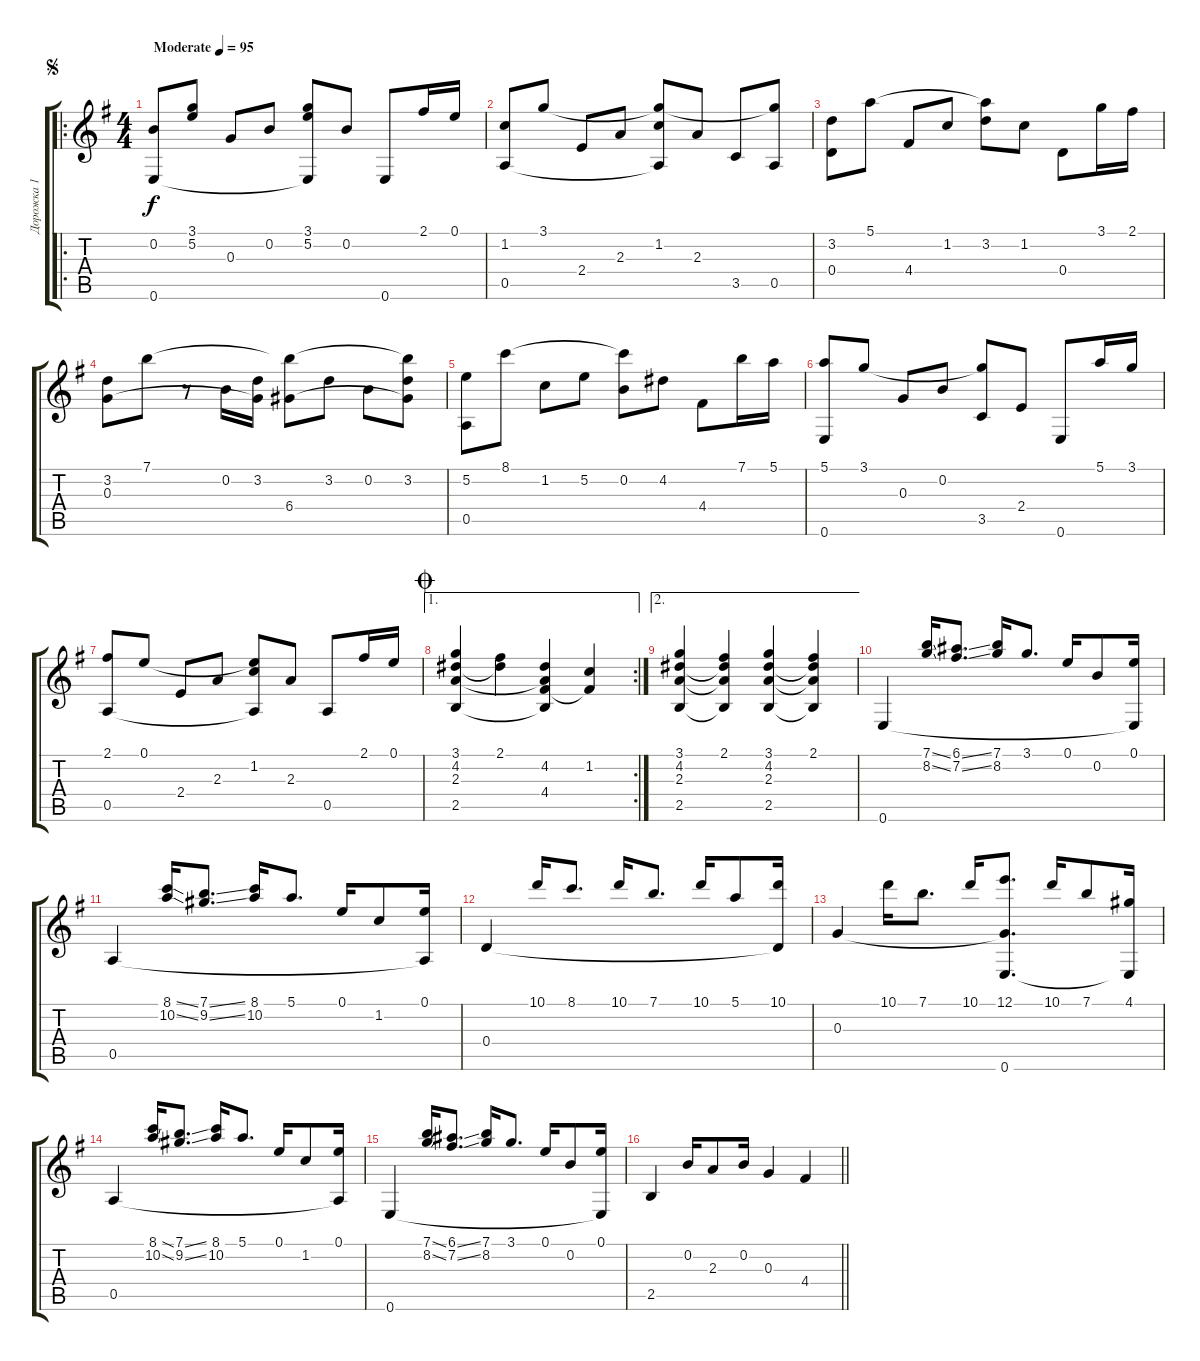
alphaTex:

\track ("Дорожка 1" "Дорожка 1") {instrument acousticguitarsteel}
\staff {score tabs}
\tuning (E4 B3 G3 D3 A2 E2) {hide}
\ro
\ts (4 4)
\jump segno
\tempo (95 "Moderate")
\clef g2
\ks g
(0.2 0.6).8{dy f instrument acousticguitarsteel} (3.1 5.2).8 0.3.8 0.2.8 (3.1 5.2 0.6{t}).8 0.2.8 0.6.8 2.1.16 0.1.16 |
(1.2 0.5).8 3.1.8 2.4.8 2.3.8 (3.1{t} 1.2 0.5{t}).8 2.3.8 3.5.8 (3.1{t} 0.5).8 |
(3.2 0.4).8 5.1.8 4.4.8 1.2.8 (5.1{t} 3.2).8 1.2.8 0.4.8 3.1.16 2.1.16 |
(3.2 0.3).8 7.1.8 r.8 0.2.16 (3.2 0.3{t}).16 (7.1{t} 6.4).8 3.2.8 0.2.8 (7.1{t} 3.2 6.4{t}).8 |
(5.2 0.5).8 8.1.8 1.2.8 5.2.8 (8.1{t} 0.2).8 4.2.8 4.4.8 7.1.16 5.1.16 |
(5.1 0.6).8 3.1.8 0.3.8 0.2.8 (3.1{t} 3.5).8 2.4.8 0.6.8 5.1.16 3.1.16 |
(2.1 0.5).8 0.1.8 2.4.8 2.3.8 (0.1{t} 1.2 0.5{t}).8 2.3.8 0.5.8 2.1.16 0.1.16 |
\ae 1
\rc 2
\jump coda
(3.1 4.2 2.3 2.5).4 (2.1 4.2{t}).4 (4.2 2.3{t} 4.4 2.5{t}).4 (1.2 4.4{t}).4 |
\ae 2
(3.1 4.2 2.3 2.5).4 (2.1 4.2{t} 2.3{t} 2.5{t}).4 (3.1 4.2 2.3 2.5).4 (2.1 4.2{t} 2.3{t} 2.5{t}).4 |
0.6.4 (7.1{ss} 8.2{ss}).16{beam Up} (6.1{ss} 7.2{ss}).8{d beam Up} (7.1 8.2).16{beam Up} 3.1.8{d beam Up} 0.1.16{beam Up} 0.2.8{beam Up} (0.1 0.6{t}).16{beam Up} |
0.5.4 (8.1{ss} 10.2{ss}).16{beam Up} (7.1{ss} 9.2{ss}).8{d beam Up} (8.1 10.2).16{beam Up} 5.1.8{d beam Up} 0.1.16{beam Up} 1.2.8{beam Up} (0.1 0.5{t}).16{beam Up} |
0.4.4 10.1.16{beam Up} 8.1.8{d beam Up} 10.1.16{beam Up} 7.1.8{d beam Up} 10.1.16{beam Up} 5.1.8{beam Up} (10.1 0.4{t}).16{beam Up} |
0.3.4 10.1.16 7.1.8{d} 10.1.16 (12.1 0.3{t} 0.6).8{d} 10.1.16 7.1.8 (4.1 0.6{t}).16 |
0.5.4 (8.1{ss} 10.2{ss}).16{beam Up} (7.1{ss} 9.2{ss}).8{d beam Up} (8.1 10.2).16{beam Up} 5.1.8{d beam Up} 0.1.16{beam Up} 1.2.8{beam Up} (0.1 0.5{t}).16{beam Up} |
0.6.4 (7.1{ss} 8.2{ss}).16{beam Up} (6.1{ss} 7.2{ss}).8{d beam Up} (7.1 8.2).16{beam Up} 3.1.8{d beam Up} 0.1.16{beam Up} 0.2.8{beam Up} (0.1 0.6{t}).16{beam Up} |
\barLineRight lightlight
2.5.4 0.2.16 2.3.8 0.2.16 0.3.4 4.4.4
